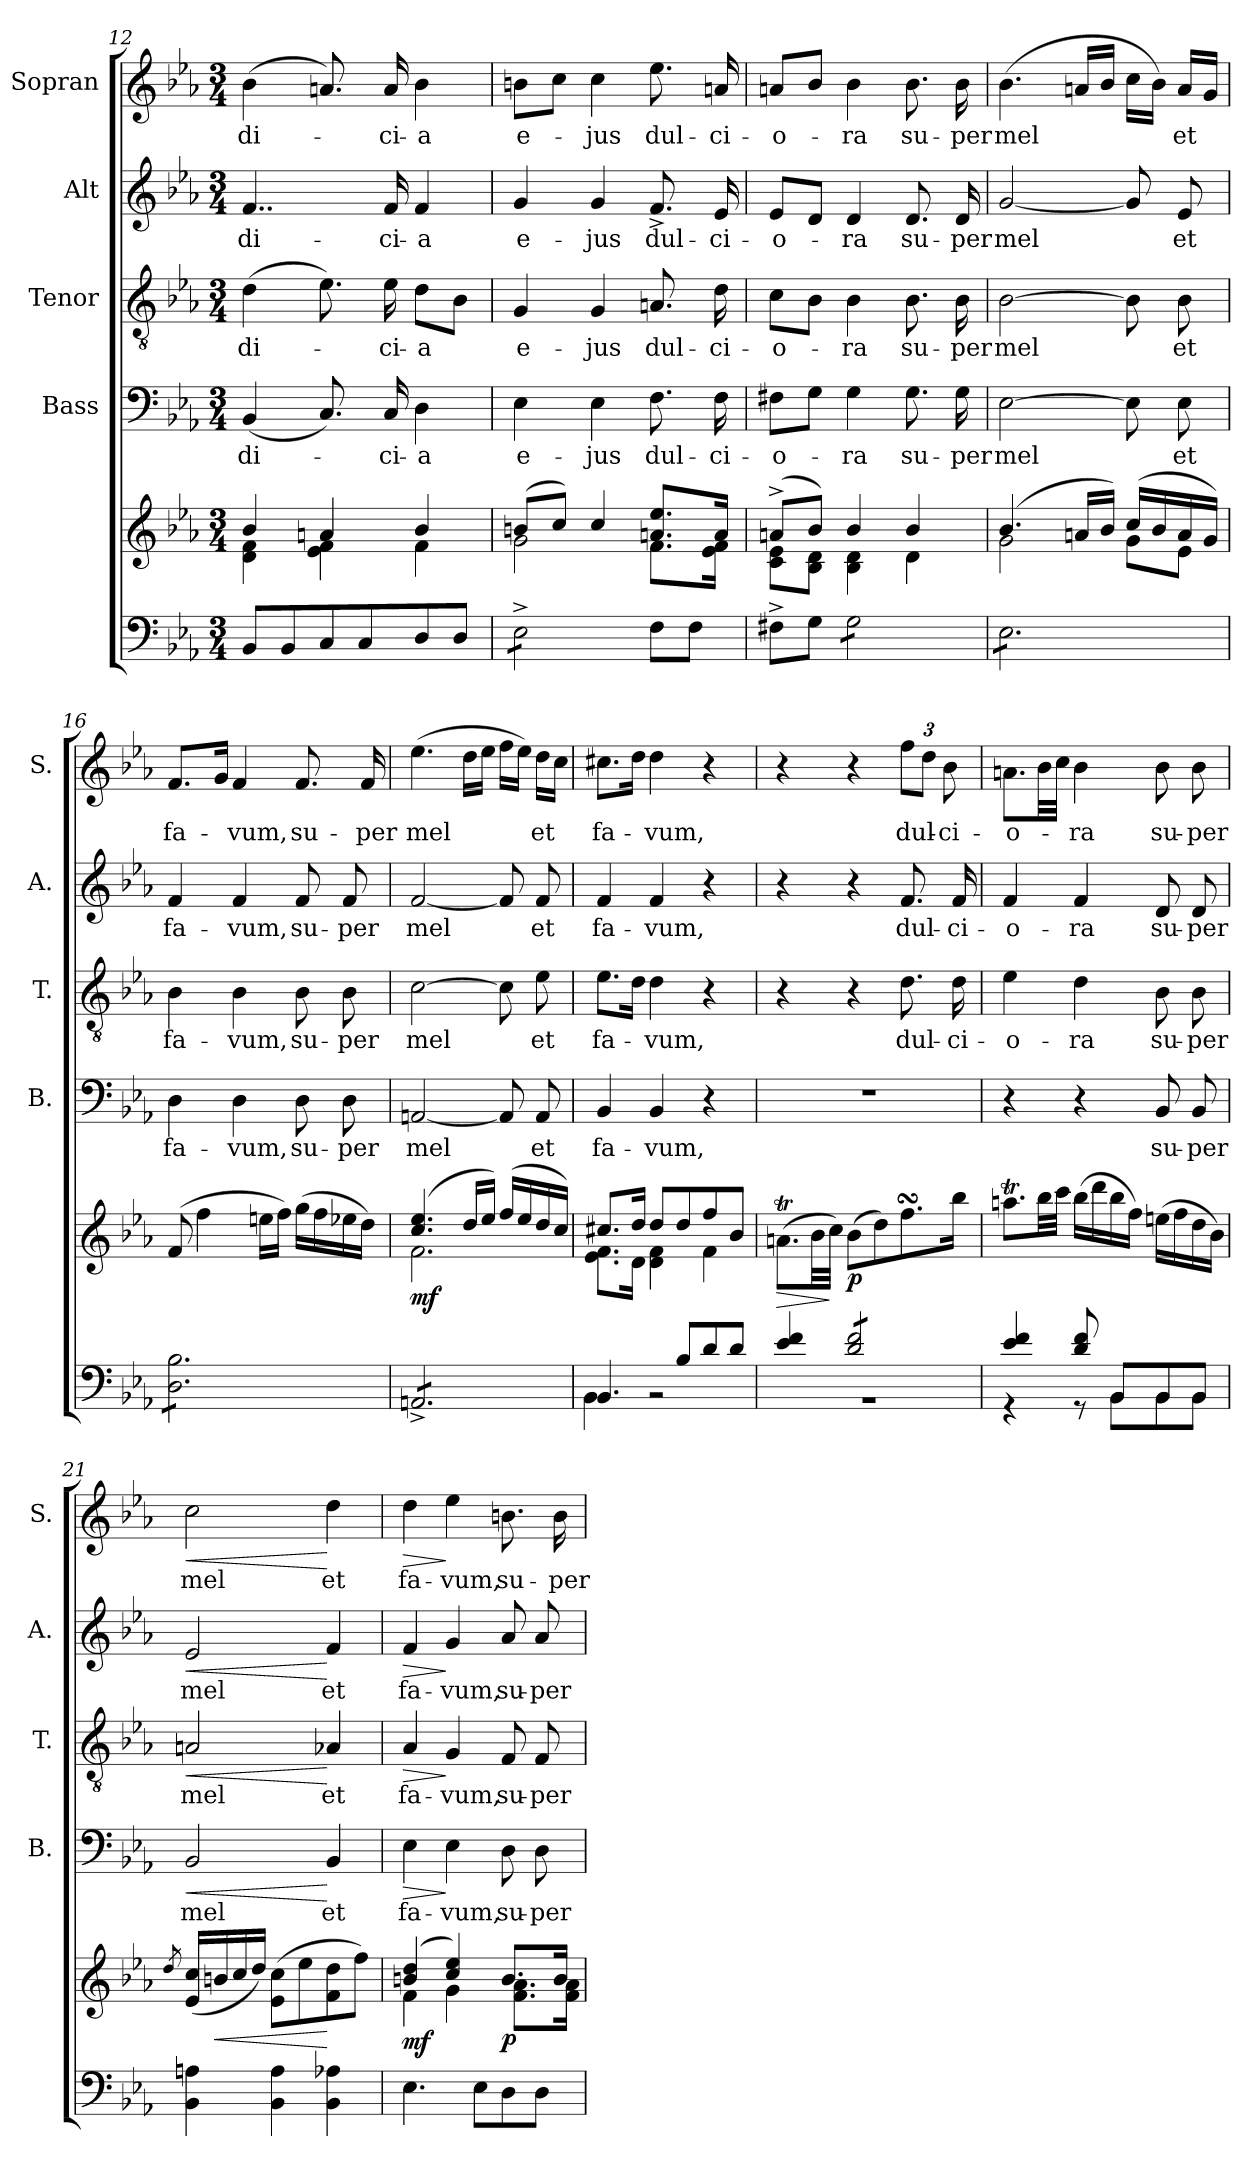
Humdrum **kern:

**kern	**kern	**dynam	**kern	**text	**dynam	**kern	**text	**dynam	**kern	**text	**dynam	**kern	**text	**dynam
*part5	*part5	*part5	*part4	*part4	*part4	*part3	*part3	*part3	*part2	*part2	*part2	*part1	*part1	*part1
*staff6	*staff5	*staff5/6	*staff4	*staff4	*staff4	*staff3	*staff3	*staff3	*staff2	*staff2	*staff2	*staff1	*staff1	*staff1
*	*	*	*I"Bass	*	*	*I"Tenor	*	*	*I"Alt	*	*	*I"Sopran	*	*
*	*	*	*I'B.	*	*	*I'T.	*	*	*I'A.	*	*	*I'S.	*	*
*clefF4	*clefG2	*	*clefF4	*	*	*clefGv2	*	*	*clefG2	*	*	*clefG2	*	*
*k[b-e-a-]	*k[b-e-a-]	*	*k[b-e-a-]	*	*	*k[b-e-a-]	*	*	*k[b-e-a-]	*	*	*k[b-e-a-]	*	*
*E-:	*E-:	*	*E-:	*	*	*E-:	*	*	*E-:	*	*	*E-:	*	*
*M3/4	*M3/4	*	*M3/4	*	*	*M3/4	*	*	*M3/4	*	*	*M3/4	*	*
=12	=12	=12	=12	=12	=12	=12	=12	=12	=12	=12	=12	=12	=12	=12
*	*^	*	*	*	*	*	*	*	*	*	*	*	*	*
!	!	!	!	!	!LO:LY:b	!	!	!LO:LY:b	!	!	!LO:LY:b	!	!	!LO:LY:b	!
8BB-/L	4b-/	4d\ 4f\	.	(<4BB-/	-di-	.	(>4d\	-di-	.	4..f/	-di-	.	(>4b-\	-di-	.
8BB-/	.	.	.	.	.	.	.	.	.	.	.	.	.	.	.
8C/	4an/	4e-\ 4f\	.	8.C/)	.	.	8.e-\)	.	.	.	.	.	8.an/)	.	.
8C/	.	.	.	.	.	.	.	.	.	.	.	.	.	.	.
!	!	!	!	!	!LO:LY:b	!	!	!LO:LY:b	!	!	!LO:LY:b	!	!	!LO:LY:b	!
.	.	.	.	16C/	-ci-	.	16e-\	-ci-	.	16f/	-ci-	.	16a/	-ci-	.
!	!	!	!	!	!LO:LY:b	!	!	!LO:LY:b	!	!	!LO:LY:b	!	!	!LO:LY:b	!
8D/	4b-/	4f\	.	4D\	-a	.	8d\L	-a	.	4f/	-a	.	4b-\	-a	.
8D/J	.	.	.	.	.	.	8B-\J	.	.	.	.	.	.	.	.
=13	=13	=13	=13	=13	=13	=13	=13	=13	=13	=13	=13	=13	=13	=13	=13
!	!	!	!	!	!LO:LY:b	!	!	!LO:LY:b	!	!	!LO:LY:b	!	!	!LO:LY:b	!
*tremolo	*	*	*	*	*	*	*	*	*	*	*	*	*	*	*
8E-^>\L	(>8bn/L	2g\	.	4E-\	e-	.	4G/	e-	.	4g/	e-	.	8bn\L	e-	.
8E-^>\	8cc/J)	.	.	.	.	.	.	.	.	.	.	.	8cc\J	.	.
!	!	!	!	!	!LO:LY:b	!	!	!LO:LY:b	!	!	!LO:LY:b	!	!	!LO:LY:b	!
8E-^>\	4cc/	.	.	4E-\	-jus	.	4G/	-jus	.	4g/	-jus	.	4cc\	-jus	.
8E-^>\J	.	.	.	.	.	.	.	.	.	.	.	.	.	.	.
*Xtremolo	*	*	*	*	*	*	*	*	*	*	*	*	*	*	*
!	!	!	!	!	!LO:LY:b	!	!	!LO:LY:b	!	!	!LO:LY:b	!	!	!LO:LY:b	!
8F\L	8.an/ 8.ee-/L	8.f\L	.	8.F\	dul-	.	8.An/	dul-	.	8.f^>/	dul-	.	8.ee-\	dul-	.
8F\J	.	.	.	.	.	.	.	.	.	.	.	.	.	.	.
!	!	!	!	!	!LO:LY:b	!	!	!LO:LY:b	!	!	!LO:LY:b	!	!	!LO:LY:b	!
.	16a/Jk	16e-\ 16f\Jk	.	16F\	-ci-	.	16d\	-ci-	.	16e-/	-ci-	.	16an/	-ci-	.
=14	=14	=14	=14	=14	=14	=14	=14	=14	=14	=14	=14	=14	=14	=14	=14
!	!	!	!	!	!LO:LY:b	!	!	!LO:LY:b	!	!	!LO:LY:b	!	!	!LO:LY:b	!
8F#X^>\L	(>8an^</L	8c\ 8e-\L	.	8F#X\L	-o-	.	8c\L	-o-	.	8e-/L	-o-	.	8an/L	-o-	.
8G\J	8b-/J)	8B-\ 8d\J	.	8G\J	.	.	8B-\J	.	.	8d/J	.	.	8b-/J	.	.
!	!	!	!	!	!LO:LY:b	!	!	!LO:LY:b	!	!	!LO:LY:b	!	!	!LO:LY:b	!
*tremolo	*	*	*	*	*	*	*	*	*	*	*	*	*	*	*
8G\L	4b-/	4B-\ 4d\	.	4G\	-ra	.	4B-\	-ra	.	4d/	-ra	.	4b-\	-ra	.
8G\	.	.	.	.	.	.	.	.	.	.	.	.	.	.	.
!	!	!	!	!	!LO:LY:b	!	!	!LO:LY:b	!	!	!LO:LY:b	!	!	!LO:LY:b	!
8G\	4b-/	4d\	.	8.G\	su-	.	8.B-\	su-	.	8.d/	su-	.	8.b-\	su-	.
8G\J	.	.	.	.	.	.	.	.	.	.	.	.	.	.	.
!	!	!	!	!	!LO:LY:b	!	!	!LO:LY:b	!	!	!LO:LY:b	!	!	!LO:LY:b	!
.	.	.	.	16G\	-per	.	16B-\	-per	.	16d/	-per	.	16b-\	-per	.
!!LO:LB:g=z
=15	=15	=15	=15	=15	=15	=15	=15	=15	=15	=15	=15	=15	=15	=15	=15
!	!	!	!	!	!LO:LY:b	!	!	!LO:LY:b	!	!	!LO:LY:b	!	!	!LO:LY:b	!
8E-\L	(4.b-/	2g\	.	[2E-\	mel	.	[2B-\	mel	.	[2g/	mel	.	(>4.b-\	mel	.
8E-\	.	.	.	.	.	.	.	.	.	.	.	.	.	.	.
8E-\	.	.	.	.	.	.	.	.	.	.	.	.	.	.	.
8E-\	16an/LL	.	.	.	.	.	.	.	.	.	.	.	16an/LL	.	.
.	16b-/JJ)	.	.	.	.	.	.	.	.	.	.	.	16b-/JJ	.	.
8E-\	(>16cc/LL	8g\L	.	8E-\]	.	.	8B-\]	.	.	8g/]	.	.	16cc\LL	.	.
.	16b-/	.	.	.	.	.	.	.	.	.	.	.	16b-\JJ)	.	.
!	!	!	!	!	!LO:LY:b	!	!	!LO:LY:b	!	!	!LO:LY:b	!	!	!LO:LY:b	!
8E-\J	16a/	8e-\J	.	8E-\	et	.	8B-\	et	.	8e-/	et	.	16a/LL	et	.
.	16g/JJ)	.	.	.	.	.	.	.	.	.	.	.	16g/JJ	.	.
*	*v	*v	*	*	*	*	*	*	*	*	*	*	*	*	*
=16	=16	=16	=16	=16	=16	=16	=16	=16	=16	=16	=16	=16	=16	=16
!	!	!	!	!LO:LY:b	!	!	!LO:LY:b	!	!	!LO:LY:b	!	!	!LO:LY:b	!
8D\ 8B-\L	(>8f/	.	4D\	fa-	.	4B-\	fa-	.	4f/	fa-	.	8.f/L	fa-	.
8D\ 8B-\	4ff\	.	.	.	.	.	.	.	.	.	.	.	.	.
.	.	.	.	.	.	.	.	.	.	.	.	16g/Jk	.	.
!	!	!	!	!LO:LY:b	!	!	!LO:LY:b	!	!	!LO:LY:b	!	!	!LO:LY:b	!
8D\ 8B-\	.	.	4D\	-vum,	.	4B-\	-vum,	.	4f/	-vum,	.	4f/	-vum,	.
8D\ 8B-\	16een\LL	.	.	.	.	.	.	.	.	.	.	.	.	.
.	16ff\JJ)	.	.	.	.	.	.	.	.	.	.	.	.	.
!	!	!	!	!LO:LY:b	!	!	!LO:LY:b	!	!	!LO:LY:b	!	!	!LO:LY:b	!
8D\ 8B-\	(>16gg\LL	.	8D\	su-	.	8B-\	su-	.	8f/	su-	.	8.f/	su-	.
.	16ff\	.	.	.	.	.	.	.	.	.	.	.	.	.
!	!	!	!	!LO:LY:b	!	!	!LO:LY:b	!	!	!LO:LY:b	!	!	!	!
8D\ 8B-\J	16ee-X\	.	8D\	-per	.	8B-\	-per	.	8f/	-per	.	.	.	.
!	!	!	!	!	!	!	!	!	!	!	!	!	!LO:LY:b	!
.	16dd\JJ)	.	.	.	.	.	.	.	.	.	.	16f/	-per	.
=17	=17	=17	=17	=17	=17	=17	=17	=17	=17	=17	=17	=17	=17	=17
*	*^	*	*	*	*	*	*	*	*	*	*	*	*	*
!	!	!	!LO:DY:b	!	!LO:LY:b	!	!	!LO:LY:b	!	!	!LO:LY:b	!	!	!LO:LY:b	!
8AAn^</L	(4.cc/ 4.ee-/	2.f\	mf	[2AAn/	mel	.	[2c\	mel	.	[2f/	mel	.	(>4.ee-\	mel	.
8AAn^</	.	.	.	.	.	.	.	.	.	.	.	.	.	.	.
8AAn^</	.	.	.	.	.	.	.	.	.	.	.	.	.	.	.
8AAn^</	16dd/LL	.	.	.	.	.	.	.	.	.	.	.	16dd\LL	.	.
.	16ee-/JJ)	.	.	.	.	.	.	.	.	.	.	.	16ee-\JJ	.	.
8AAn^</	(>16ff/LL	.	.	8AA/]	.	.	8c\]	.	.	8f/]	.	.	16ff\LL	.	.
.	16ee-/	.	.	.	.	.	.	.	.	.	.	.	16ee-\JJ)	.	.
!	!	!	!	!	!LO:LY:b	!	!	!LO:LY:b	!	!	!LO:LY:b	!	!	!LO:LY:b	!
8AAn^</J	16dd/	.	.	8AA/	et	.	8e-\	et	.	8f/	et	.	16dd\LL	et	.
*Xtremolo	*	*	*	*	*	*	*	*	*	*	*	*	*	*	*
.	16cc/JJ)	.	.	.	.	.	.	.	.	.	.	.	16cc\JJ	.	.
=18	=18	=18	=18	=18	=18	=18	=18	=18	=18	=18	=18	=18	=18	=18	=18
*^	*	*	*	*	*	*	*	*	*	*	*	*	*	*	*
!	!	!	!	!	!	!LO:LY:b	!	!	!LO:LY:b	!	!	!LO:LY:b	!	!	!LO:LY:b	!
4.BB-/	4BB-\	8.cc#X/L	8.e-\ 8.f\L	.	4BB-/	fa-	.	8.e-\L	fa-	.	4f/	fa-	.	8.cc#X\L	fa-	.
.	.	16dd/Jk	16d\Jk	.	.	.	.	16d\Jk	.	.	.	.	.	16dd\Jk	.	.
!	!	!	!	!	!	!LO:LY:b	!	!	!LO:LY:b	!	!	!LO:LY:b	!	!	!LO:LY:b	!
.	2rBB	8dd/L	4d\ 4f\	.	4BB-/	-vum,	.	4d\	-vum,	.	4f/	-vum,	.	4dd\	-vum,	.
8B-/L	.	8dd/	.	.	.	.	.	.	.	.	.	.	.	.	.	.
8d/	.	8ff/	4f\	.	4r	.	.	4r	.	.	4r	.	.	4r	.	.
8d/J	.	8b-/J	.	.	.	.	.	.	.	.	.	.	.	.	.	.
*	*	*v	*v	*	*	*	*	*	*	*	*	*	*	*	*	*
!!LO:PB:g=z
=19	=19	=19	=19	=19	=19	=19	=19	=19	=19	=19	=19	=19	=19	=19	=19
!	!LO:N:vis=1	!	!LO:HP:b	!	!	!	!	!	!	!	!	!	!	!	!
4e-/ 4f/	2.rBB	(>8.ant\L	>	2.r	.	.	4r	.	.	4r	.	.	4r	.	.
.	.	32b-\LL	.	.	.	.	.	.	.	.	.	.	.	.	.
.	.	32cc\JJJ)	]	.	.	.	.	.	.	.	.	.	.	.	.
!	!	!	!LO:DY:b	!	!	!	!	!	!	!	!	!	!	!	!
*tremolo	*	*	*	*	*	*	*	*	*	*	*	*	*	*	*
8d/ 8f/L	.	(>8b-\L	p	.	.	.	4r	.	.	4r	.	.	4r	.	.
8d/ 8f/	.	8dd\)	.	.	.	.	.	.	.	.	.	.	.	.	.
!	!	!	!	!	!	!	!	!LO:LY:b	!	!	!LO:LY:b	!	!	!	!
*	*	*	*	*	*	*	*	*	*	*	*	*	*Xbrackettup	*	*
!	!	!	!	!	!	!	!	!	!	!	!	!	!	!LO:LY:b	!
8d/ 8f/	.	8.ffsSSS\	.	.	.	.	8.d\	dul-	.	8.f/	dul-	.	12ff\L	dul-	.
.	.	.	.	.	.	.	.	.	.	.	.	.	12dd\J	.	.
8d/ 8f/J	.	.	.	.	.	.	.	.	.	.	.	.	.	.	.
*Xtremolo	*	*	*	*	*	*	*	*	*	*	*	*	*	*	*
!	!	!	!	!	!	!	!	!	!	!	!	!	!	!LO:LY:b	!
.	.	.	.	.	.	.	.	.	.	.	.	.	12b-\	-ci-	.
!	!	!	!	!	!	!	!	!LO:LY:b	!	!	!LO:LY:b	!	!	!	!
.	.	16bb-\Jk	.	.	.	.	16d\	-ci-	.	16f/	-ci-	.	.	.	.
=20	=20	=20	=20	=20	=20	=20	=20	=20	=20	=20	=20	=20	=20	=20	=20
!	!	!	!	!	!	!	!	!LO:LY:b	!	!	!LO:LY:b	!	!	!LO:LY:b	!
4e-/ 4f/	4r	8.aant\L	.	4r	.	.	4e-\	-o-	.	4f/	-o-	.	8.an\L	-o-	.
.	.	32bb-\LL	.	.	.	.	.	.	.	.	.	.	32b-\LL	.	.
.	.	32ccc\JJJ	.	.	.	.	.	.	.	.	.	.	32cc\JJJ	.	.
!	!	!	!	!	!	!	!	!LO:LY:b	!	!	!LO:LY:b	!	!	!LO:LY:b	!
8d/ 8f/	8r	(>16bb-\LL	.	4r	.	.	4d\	-ra	.	4f/	-ra	.	4b-\	-ra	.
.	.	16ddd\	.	.	.	.	.	.	.	.	.	.	.	.	.
8BB-/L	8BB-\L	16bb-\	.	.	.	.	.	.	.	.	.	.	.	.	.
.	.	16ff\JJ)	.	.	.	.	.	.	.	.	.	.	.	.	.
!	!	!	!	!	!LO:LY:b	!	!	!LO:LY:b	!	!	!LO:LY:b	!	!	!LO:LY:b	!
8BB-/	8BB-\	(>16een\LL	.	8BB-/	su-	.	8B-\	su-	.	8d/	su-	.	8b-\	su-	.
.	.	16ff\	.	.	.	.	.	.	.	.	.	.	.	.	.
!	!	!	!	!	!LO:LY:b	!	!	!LO:LY:b	!	!	!LO:LY:b	!	!	!LO:LY:b	!
8BB-/J	8BB-\J	16dd\	.	8BB-/	-per	.	8B-\	-per	.	8d/	-per	.	8b-\	-per	.
.	.	16b-\JJ)	.	.	.	.	.	.	.	.	.	.	.	.	.
*v	*v	*	*	*	*	*	*	*	*	*	*	*	*	*	*
=21	=21	=21	=21	=21	=21	=21	=21	=21	=21	=21	=21	=21	=21	=21
.	8qdd/	.	.	.	.	.	.	.	.	.	.	.	.	.
!	!	!	!	!LO:LY:b	!LO:HP:b	!	!LO:LY:b	!LO:HP:b	!	!LO:LY:b	!LO:HP:b	!	!LO:LY:b	!LO:HP:b
4BB-\ 4An\	(<16e-/ 16cc/LL	.	2BB-/	mel	<	2An/	mel	<	2e-/	mel	<	2cc\	mel	<
!	!	!LO:HP:b	!	!	!	!	!	!	!	!	!	!	!	!
.	16bn/	<	.	.	.	.	.	.	.	.	.	.	.	.
.	16cc/	.	.	.	.	.	.	.	.	.	.	.	.	.
.	16dd/JJ)	.	.	.	.	.	.	.	.	.	.	.	.	.
4BB-\ 4A\	(>8e-\ 8cc\L	.	.	.	.	.	.	.	.	.	.	.	.	.
.	8ee-\	.	.	.	.	.	.	.	.	.	.	.	.	.
!	!	!	!	!LO:LY:b	!	!	!LO:LY:b	!	!	!LO:LY:b	!	!	!LO:LY:b	!
4BB-\ 4A-X\	8f\ 8dd\	[	4BB-/	et	[	4A-X/	et	[	4f/	et	[	4dd\	et	[
.	8ff\J)	.	.	.	.	.	.	.	.	.	.	.	.	.
=22	=22	=22	=22	=22	=22	=22	=22	=22	=22	=22	=22	=22	=22	=22
*	*^	*	*	*	*	*	*	*	*	*	*	*	*	*
!	!	!	!LO:DY:b	!	!LO:LY:b	!LO:HP:b	!	!LO:LY:b	!LO:HP:b	!	!LO:LY:b	!LO:HP:b	!	!LO:LY:b	!LO:HP:b
4.E-\	(4bn/ 4dd/	4f\	mf	4E-\	fa-	>	4A-/	fa-	>	4f/	fa-	>	4dd\	fa-	>
!	!	!	!	!	!LO:LY:b	!	!	!LO:LY:b	!	!	!LO:LY:b	!	!	!LO:LY:b	!
.	4cc/ 4ee-/)	4g\	.	4E-\	-vum,	]	4G/	-vum,	]	4g/	-vum,	]	4ee-\	-vum,	]
8E-\L	.	.	.	.	.	.	.	.	.	.	.	.	.	.	.
!	!	!	!LO:DY:b	!	!LO:LY:b	!	!	!LO:LY:b	!	!	!LO:LY:b	!	!	!LO:LY:b	!
8D\	8.b/L	8.f\ 8.a-\L	p	8D\	su-	.	8F/	su-	.	8a-/	su-	.	8.bn\	su-	.
!	!	!	!	!	!LO:LY:b	!	!	!LO:LY:b	!	!	!LO:LY:b	!	!	!	!
8D\J	.	.	.	8D\	-per	.	8F/	-per	.	8a-/	-per	.	.	.	.
!	!	!	!	!	!	!	!	!	!	!	!	!	!	!LO:LY:b	!
.	16b/Jk	16f\ 16a-\Jk	.	.	.	.	.	.	.	.	.	.	16b\	-per	.
*	*v	*v	*	*	*	*	*	*	*	*	*	*	*	*	*
=	=	=	=	=	=	=	=	=	=	=	=	=	=	=
*-	*-	*-	*-	*-	*-	*-	*-	*-	*-	*-	*-	*-	*-	*-
